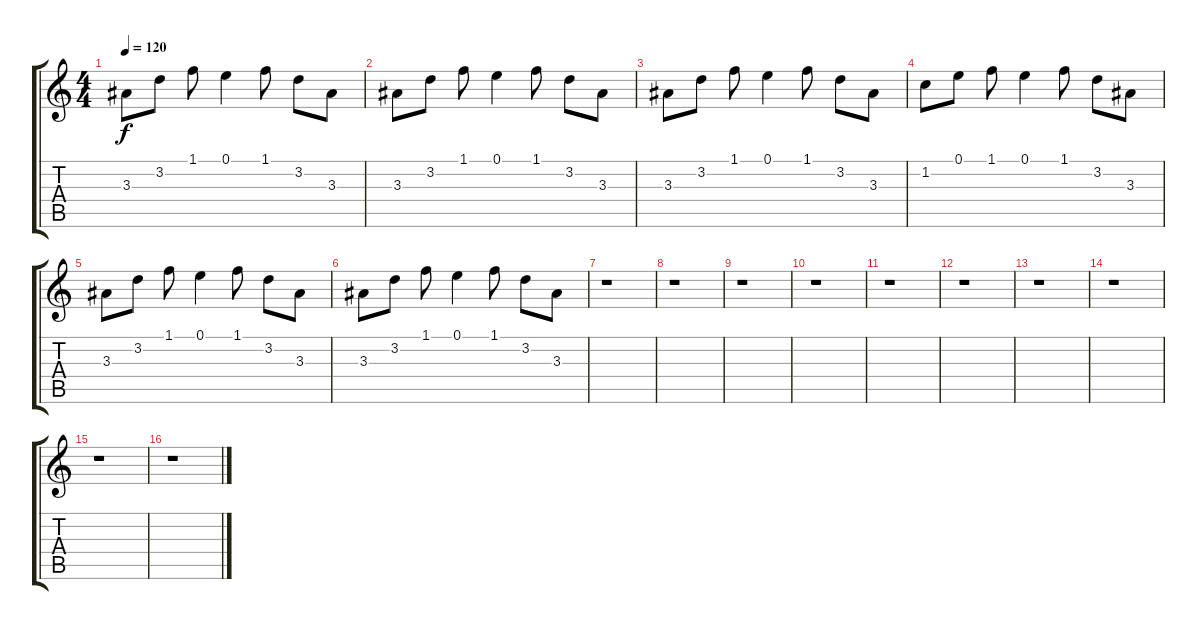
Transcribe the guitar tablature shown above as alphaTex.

\track "" {instrument acousticguitarnylon}
\staff {score tabs}
\tuning (E4 B3 G3 D3 A2 E2) {hide}
\ts (4 4)
\tempo 120
\clef g2
\ks c
3.3.8{dy f} 3.2.8 1.1.8 0.1.4 1.1.8 3.2.8 3.3.8 |
3.3.8 3.2.8 1.1.8 0.1.4 1.1.8 3.2.8 3.3.8 |
3.3.8 3.2.8 1.1.8 0.1.4 1.1.8 3.2.8 3.3.8 |
1.2.8 0.1.8 1.1.8 0.1.4 1.1.8 3.2.8 3.3.8 |
3.3.8 3.2.8 1.1.8 0.1.4 1.1.8 3.2.8 3.3.8 |
3.3.8 3.2.8 1.1.8 0.1.4 1.1.8 3.2.8 3.3.8 |
r.1 |
r.1 |
r.1 |
r.1 |
r.1 |
r.1 |
r.1 |
r.1 |
r.1 |
r.1
